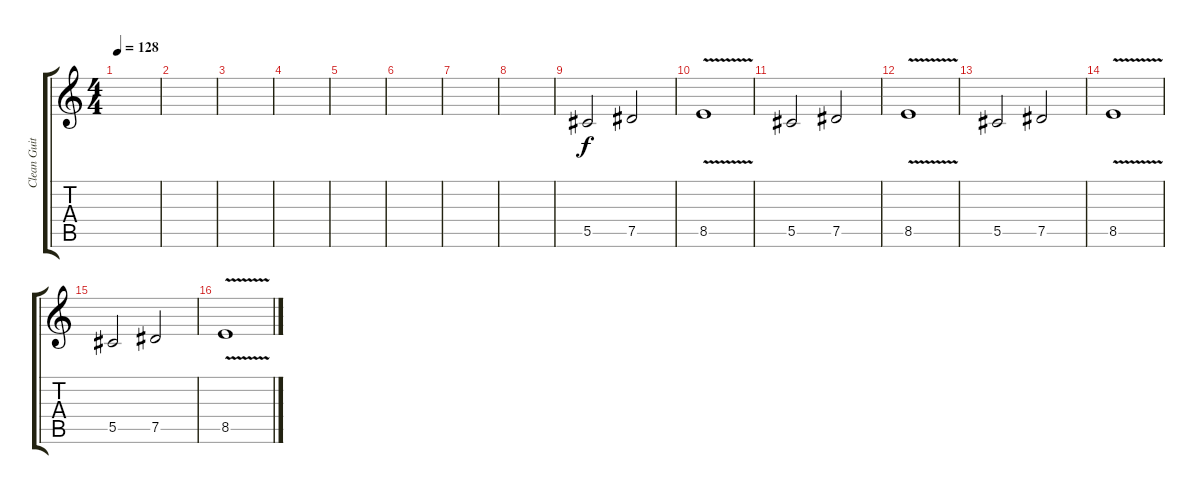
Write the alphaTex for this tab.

\track ("Clean Guitar" "Clean Guit") {instrument electricguitarjazz}
\staff {score tabs}
\tuning (Eb4 Bb3 Gb3 Db3 Ab2 Eb2) {hide}
\ts (4 4)
\tempo 128
\clef g2
\ks c
|
|
|
|
|
|
|
|
5.5.2 7.5.2 |
8.5{v}.1 |
5.5.2 7.5.2 |
8.5{v}.1 |
5.5.2 7.5.2 |
8.5{v}.1 |
5.5.2 7.5.2 |
8.5{v}.1
